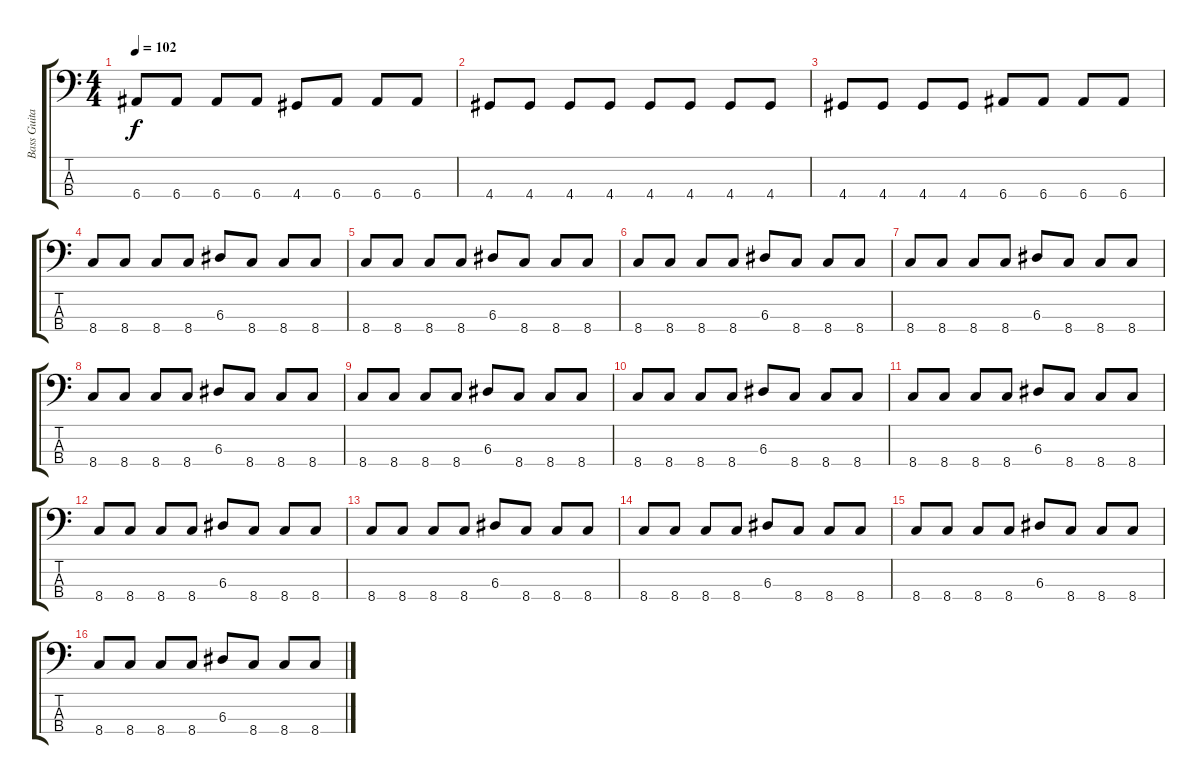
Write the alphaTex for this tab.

\track ("Bass Guitar" "Bass Guita") {instrument electricbassfinger}
\staff {score tabs}
\tuning (G2 D2 A1 E1) {hide}
\ts (4 4)
\tempo 102
\clef f4
\ks c
6.4.8{dy f} 6.4.8 6.4.8 6.4.8 4.4.8 6.4.8 6.4.8 6.4.8 |
4.4.8 4.4.8 4.4.8 4.4.8 4.4.8 4.4.8 4.4.8 4.4.8 |
4.4.8 4.4.8 4.4.8 4.4.8 6.4.8 6.4.8 6.4.8 6.4.8 |
8.4.8 8.4.8 8.4.8 8.4.8 6.3.8 8.4.8 8.4.8 8.4.8 |
8.4.8 8.4.8 8.4.8 8.4.8 6.3.8 8.4.8 8.4.8 8.4.8 |
8.4.8 8.4.8 8.4.8 8.4.8 6.3.8 8.4.8 8.4.8 8.4.8 |
8.4.8 8.4.8 8.4.8 8.4.8 6.3.8 8.4.8 8.4.8 8.4.8 |
8.4.8 8.4.8 8.4.8 8.4.8 6.3.8 8.4.8 8.4.8 8.4.8 |
8.4.8 8.4.8 8.4.8 8.4.8 6.3.8 8.4.8 8.4.8 8.4.8 |
8.4.8 8.4.8 8.4.8 8.4.8 6.3.8 8.4.8 8.4.8 8.4.8 |
8.4.8 8.4.8 8.4.8 8.4.8 6.3.8 8.4.8 8.4.8 8.4.8 |
8.4.8 8.4.8 8.4.8 8.4.8 6.3.8 8.4.8 8.4.8 8.4.8 |
8.4.8 8.4.8 8.4.8 8.4.8 6.3.8 8.4.8 8.4.8 8.4.8 |
8.4.8 8.4.8 8.4.8 8.4.8 6.3.8 8.4.8 8.4.8 8.4.8 |
8.4.8 8.4.8 8.4.8 8.4.8 6.3.8 8.4.8 8.4.8 8.4.8 |
8.4.8 8.4.8 8.4.8 8.4.8 6.3.8 8.4.8 8.4.8 8.4.8
